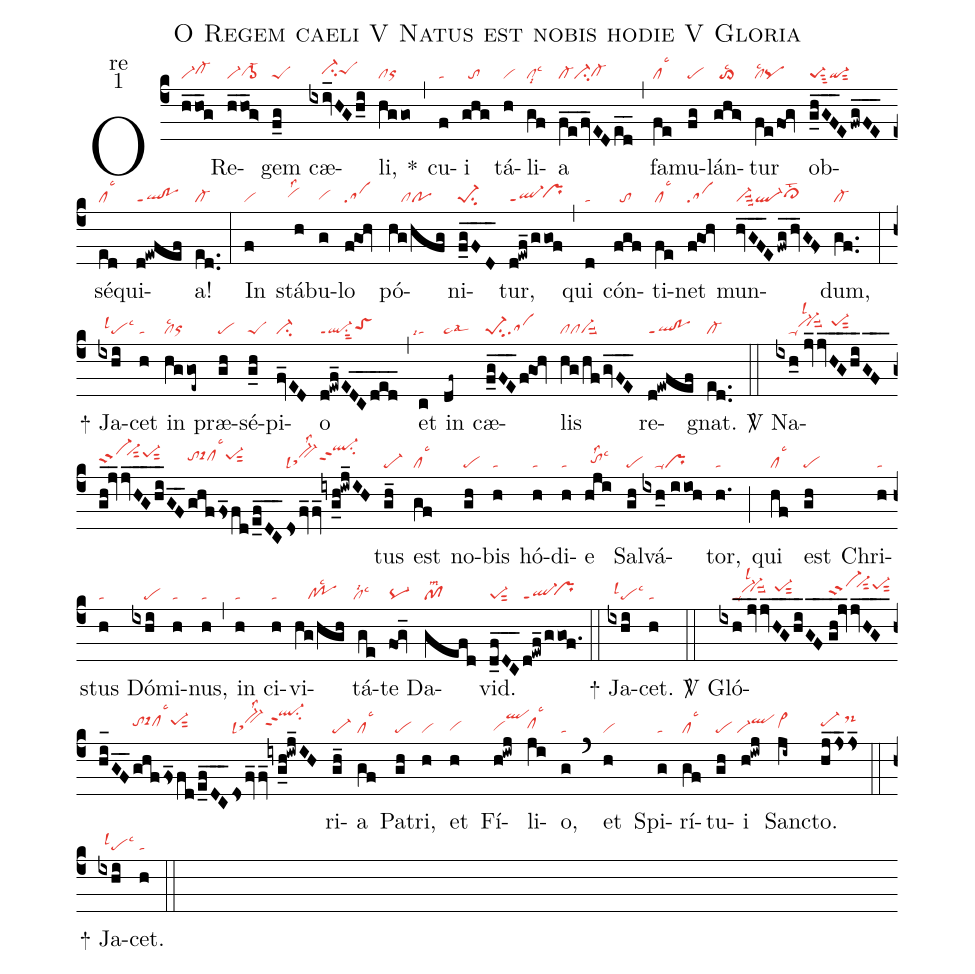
name:O Regem caeli V Natus est nobis hodie V Gloria;
office-part:re;
mode:1;
nabc-lines:1;
%%
(c4) O(h_ho_g|vi-cl-hh) Re(h_ho_g>|vi-cl->1hg)gem(f_g|peS) cæ(ixiv_HGh_i|////ci-hhpeShh)li,(hggo|clorhg) <sp>*</sp>(,) cu(f|ta)i(ghg|//to) tá(h|vi)li(gf|cllsc3lsi8)a(fe__/fv_EDed__|cl-ci-cl-hg) (,) fa(fe|cllsc3)mu(fg|pe)lán(ghg>|//to>lsc2)tur(fefog|cllsc2pq) ob(g_hGF___E/fwgFE___|pe-1sut3qi-sut2)sé(ed|cllsc3)qui(d!ewfef|ql!poppt1)a!(ed..|cl-) (:) In(f|vi) stá(h|``vihhlss2)bu(g|vihg)lo(f@goh|sa) pó(hg/hfg|////clpo)ni(f_gFD___|pe-1su2)tur,(d!ewf_/ggof|ql-ppt1`prhh) (,) qui(d|ta) cón(fgf|//to)ti(fe|cllsc3)net(f@goh|sa) mun(hvGF___E/fwg_/hv_GF>|vi-suu3ql-cl>hhlst2)dum,(gf..|cl-) (:)

<sp>+</sp> Ja(ixhi|//pelsl1lsc3)cet(h|ta) in(hggoe~|cllsc2orhg) præ(gh|pe)sé(g_h|peS)pi(fv_ED|ci-)o(d!ewf_EDC__ded___|ql-ppt1su1sut2toShh) (,) et(c|``talsi4) in(df~|ta>lsal3) cæ(f_gFE___/f@goh|pe-1su2sa)lis(hg/hf/gvFE___|clclvi-suu2) re(d!ewfef|ql!poppt1)gnat.(ed..|cl-) (::)

<sp>V/</sp> Na(ixh_0//jv_jvHG___hiGF___//|////ta-vi-hilsl2``vi-hisuu2//pe-1hisut2|gh_!jv_jvHG___hiGF___/|vi-hhppt2``vi-hksut2pe-1hjsut2|ghffs_/fd/e_fDC___/|tohist-hkclhilsc3pe-1hisut2|dsfv_fv_!iyg_h!iwj_IH|sthhlsl4bv-hjlss2ql-hmppt2su2)tus(gh_|pe-) est(gf|cllsc3) no(gh|pe)bis(h|ta) hó(h|ta)di(h|ta)e(hji|//tohhlss2lsc3) Sal(gh|pe)vá(ixh_0//iioh|////ta-pr)tor,(h.|ta) (;) qui(hf|cllsc3) est(gh|pe) Chri(h|ta)stus(h|ta) Dó(ixhi|////pe)mi(h|ta)nus,(h|ta) (,) in(h|ta) ci(h|ta)vi(hg/hgh|////cl!polsc2)tá(ge|`cllsi2lsc3)te(fog_|pq-) Da(gefd|pflsm2)vid.(d_fDC___|pe-1sut2|d!ewf_/ggof.|ql-ppt1``prhh) (::)

<sp>+</sp> Ja(ixhi|//pelsl1lsc3)cet.(h|ta) (::)

<sp>V/</sp> Gló(ixh_//jv_jvHG___hiGF___//|////ta-vi-hilsl2``vi-hisuu2//pe-1hisut2|gh_!jv_jvHG___hiGF___/|vi-hhppt2``vi-hksut2pe-1hjsut2|ghffs_/fd/e_fDC___/|tohist-hkclhilsc3pe-1hisut2|dsfv_fv_!iyg_h!iwj_IH|sthhlsl4bv-hjlss2ql-hmppt2su2)ri(gh_|pe-)a(gf|cllsc3) Pa(gh|pe)tri,(h|vi) et(h|vihg) Fí(h!iwj|vihgqlhl)li(ji|clhhlsc3)o,(g|ta) (`) et(h|vi) Spi(g|ta)rí(gf|cllsc3)tu(gh|pe)i(h!iwj|`vi-qlhj) Sanc(ji~|vi>hh)to.(hj_jss_|pe-hi/ds-hk) (::)

<sp>+</sp> Ja(ixhi|//pelsl1lsc3)cet.(h|ta) (::)
